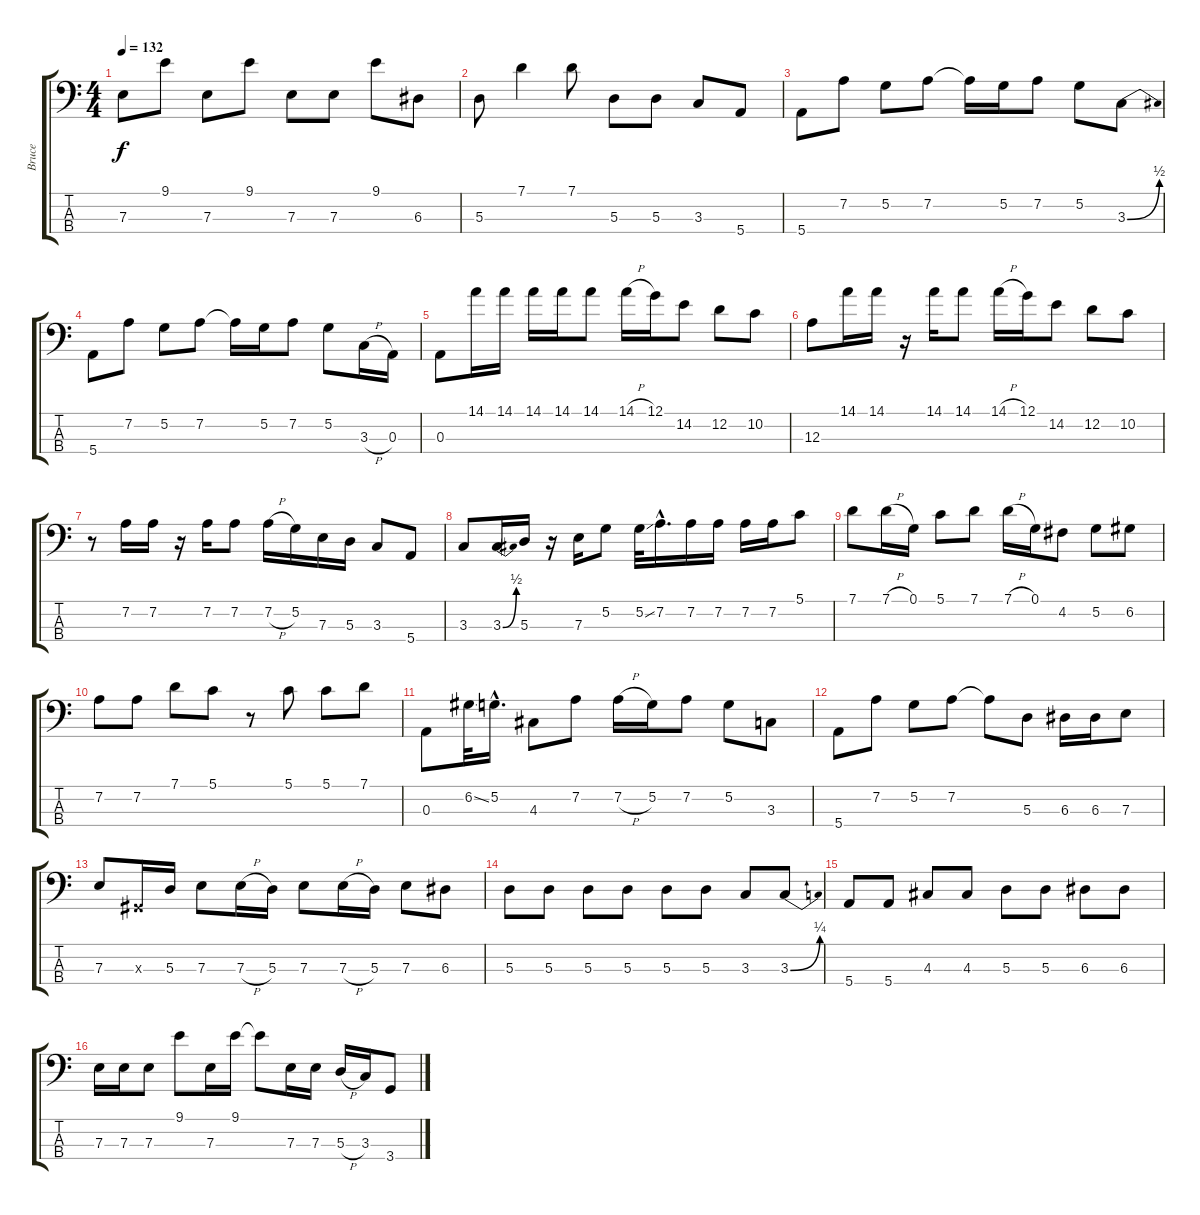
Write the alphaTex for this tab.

\track ("Bruce" "Bruce") {instrument electricbassfinger}
\staff {score tabs}
\tuning (G2 D2 A1 E1) {hide}
\ts (4 4)
\tempo 132
\clef f4
\ks c
7.3.8{dy f} 9.1.8 7.3.8 9.1.8 7.3.8 7.3.8 9.1.8 6.3.8 |
5.3.8 7.1.4 7.1.8 5.3.8 5.3.8 3.3.8 5.4.8 |
5.4.8 7.2.8 5.2.8 7.2.8 7.2{t}.16 5.2.16 7.2.8 5.2.8 3.3{be (bend 0 0 60 2)}.8 |
5.4.8 7.2.8 5.2.8 7.2.8 7.2{t}.16 5.2.16 7.2.8 5.2.8 3.3{h}.16 0.3.16 |
0.3.8 14.1.16 14.1.16 14.1.16 14.1.16 14.1.8 14.1{h}.16 12.1.16 14.2.8 12.2.8 10.2.8 |
12.3.8 14.1.16 14.1.16 r.16 14.1.16 14.1.8 14.1{h}.16 12.1.16 14.2.8 12.2.8 10.2.8 |
r.8 7.2.16 7.2.16 r.16 7.2.16 7.2.8 7.2{h}.16 5.2.16 7.3.16 5.3.16 3.3.8 5.4.8 |
3.3.8 3.3{be (bend 0 0 60 2)}.16 5.3.16 r.16 7.3.16 5.2.8 5.2{ss}.32 7.2{hac}.16{d} 7.2.16 7.2.16 7.2.16 7.2.16 5.1.8 |
7.1.8 7.1{h}.16 0.1.16 5.1.8 7.1.8 7.1{h}.16 0.1.16 4.2.8 5.2.8 6.2.8 |
7.2.8 7.2.8 7.1.8 5.1.8 r.8 5.1.8 5.1.8 7.1.8 |
0.3.8 6.2{ss}.32 5.2{hac}.16{d} 4.3.8 7.2.8 7.2{h}.16 5.2.16 7.2.8 5.2.8 3.3.8 |
5.4.8 7.2.8 5.2.8 7.2.8 7.2{t}.8 5.3.8 6.3.16 6.3.16 7.3.8 |
7.3.8 -1.3{x}.16 5.3.16 7.3.8 7.3{h}.16 5.3.16 7.3.8 7.3{h}.16 5.3.16 7.3.8 6.3.8 |
5.3.8 5.3.8 5.3.8 5.3.8 5.3.8 5.3.8 3.3.8 3.3{be (bend 0 0 60 1)}.8 |
5.4.8 5.4.8 4.3.8 4.3.8 5.3.8 5.3.8 6.3.8 6.3.8 |
7.3.16 7.3.16 7.3.8 9.1.8 7.3.16 9.1.16 9.1{t}.8 7.3.16 7.3.16 5.3{h}.16 3.3.16 3.4.8
